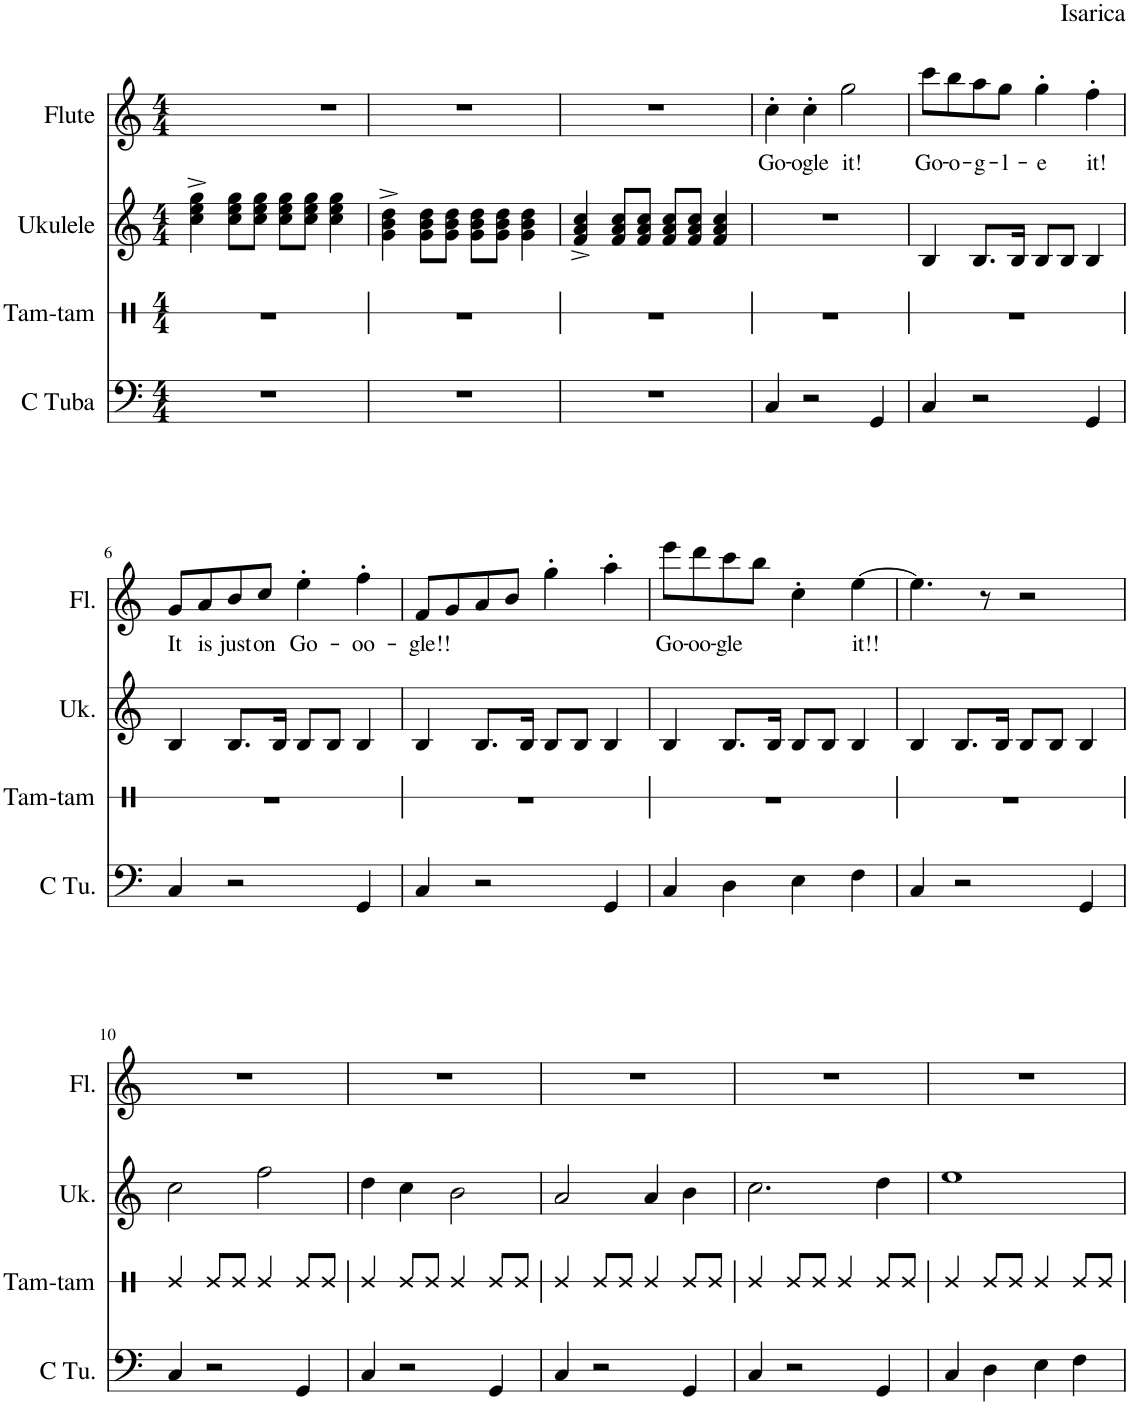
**kern	**kern	**kern	**kern	**text
*part4	*part3	*part2	*part1	*part1
*staff4	*staff3	*staff2	*staff1	*staff1
*I"C Tuba	*I"Tam-tam	*I"Ukulele	*I"Flute	*
*I'C Tu.	*I'Tam-tam	*I'Uk.	*I'Fl.	*
*	*stria1	*	*	*
*clefF4	*clefX	*clefG2	*clefG2	*
*k[]	*k[]	*k[]	*k[]	*
*M4/4	*M4/4	*M4/4	*M4/4	*
=1	=1	=1	=1	=1
1r	1r	4cc\^ 4ee\^ 4gg\^	1r	.
.	.	8cc\ 8ee\ 8gg\L	.	.
.	.	8cc\ 8ee\ 8gg\J	.	.
.	.	8cc\ 8ee\ 8gg\L	.	.
.	.	8cc\ 8ee\ 8gg\J	.	.
.	.	4cc\ 4ee\ 4gg\	.	.
=2	=2	=2	=2	=2
1r	1r	4g\^ 4b\^ 4dd\^	1r	.
.	.	8g\ 8b\ 8dd\L	.	.
.	.	8g\ 8b\ 8dd\J	.	.
.	.	8g\ 8b\ 8dd\L	.	.
.	.	8g\ 8b\ 8dd\J	.	.
.	.	4g\ 4b\ 4dd\	.	.
=3	=3	=3	=3	=3
1r	1r	4f/^ 4a/^ 4cc/^	1r	.
.	.	8f/ 8a/ 8cc/L	.	.
.	.	8f/ 8a/ 8cc/J	.	.
.	.	8f/ 8a/ 8cc/L	.	.
.	.	8f/ 8a/ 8cc/J	.	.
.	.	4f/ 4a/ 4cc/	.	.
=4	=4	=4	=4	=4
!	!	!	!	!LO:LY:b
4C/	1r	1r	4cc'\	Go-
!	!	!	!	!LO:LY:b
2r	.	.	4cc'\	-ogle
!	!	!	!	!LO:LY:b
.	.	.	2gg\	it!
4GG/	.	.	.	.
=5	=5	=5	=5	=5
!	!	!	!	!LO:LY:b
4C/	1r	4B/	8ccc\L	Go-
!	!	!	!	!LO:LY:b
.	.	.	8bb\	-o-
!	!	!	!	!LO:LY:b
2r	.	8.B/L	8aa\	-g-
!	!	!	!	!LO:LY:b
.	.	.	8gg\J	-l-
.	.	16B/Jk	.	.
!	!	!	!	!LO:LY:b
.	.	8B/L	4gg'\	-e
.	.	8B/J	.	.
!	!	!	!	!LO:LY:b
4GG/	.	4B/	4ff'\	it!
!!LO:LB:g=z
=6	=6	=6	=6	=6
!	!	!	!	!LO:LY:b
4C/	1r	4B/	8g/L	It
!	!	!	!	!LO:LY:b
.	.	.	8a/	is
!	!	!	!	!LO:LY:b
2r	.	8.B/L	8b/	just
!	!	!	!	!LO:LY:b
.	.	.	8cc/J	on
.	.	16B/Jk	.	.
!	!	!	!	!LO:LY:b
.	.	8B/L	4ee'\	Go-
.	.	8B/J	.	.
!	!	!	!	!LO:LY:b
4GG/	.	4B/	4ff'\	-oo-
=7	=7	=7	=7	=7
!	!	!	!	!LO:LY:b
4C/	1r	4B/	8f/L	-gle!!
.	.	.	8g/	.
2r	.	8.B/L	8a/	.
.	.	.	8b/J	.
.	.	16B/Jk	.	.
.	.	8B/L	4gg'\	.
.	.	8B/J	.	.
4GG/	.	4B/	4aa'\	.
=8	=8	=8	=8	=8
!	!	!	!	!LO:LY:b
4C/	1r	4B/	8eee\L	Go-
!	!	!	!	!LO:LY:b
.	.	.	8ddd\	-oo-
!	!	!	!	!LO:LY:b
4D\	.	8.B/L	8ccc\	-gle
.	.	.	8bb\J	.
.	.	16B/Jk	.	.
4E\	.	8B/L	4cc'\	.
.	.	8B/J	.	.
!	!	!	!	!LO:LY:b
4F\	.	4B/	[4ee\	it!!
=9	=9	=9	=9	=9
4C/	1r	4B/	4.ee\]	.
2r	.	8.B/L	.	.
.	.	.	8r	.
.	.	16B/Jk	.	.
.	.	8B/L	2r	.
.	.	8B/J	.	.
4GG/	.	4B/	.	.
!!LO:LB:g=z
=10	=10	=10	=10	=10
4C/	4Re/	2cc\	1r	.
2r	8Re/L	.	.	.
.	8Re/J	.	.	.
.	4Re/	2ff\	.	.
4GG/	8Re/L	.	.	.
.	8Re/J	.	.	.
=11	=11	=11	=11	=11
4C/	4Re/	4dd\	1r	.
2r	8Re/L	4cc\	.	.
.	8Re/J	.	.	.
.	4Re/	2b\	.	.
4GG/	8Re/L	.	.	.
.	8Re/J	.	.	.
=12	=12	=12	=12	=12
4C/	4Re/	2a/	1r	.
2r	8Re/L	.	.	.
.	8Re/J	.	.	.
.	4Re/	4a/	.	.
4GG/	8Re/L	4b\	.	.
.	8Re/J	.	.	.
=13	=13	=13	=13	=13
4C/	4Re/	2.cc\	1r	.
2r	8Re/L	.	.	.
.	8Re/J	.	.	.
.	4Re/	.	.	.
4GG/	8Re/L	4dd\	.	.
.	8Re/J	.	.	.
=14	=14	=14	=14	=14
4C/	4Re/	1ee	1r	.
4D\	8Re/L	.	.	.
.	8Re/J	.	.	.
4E\	4Re/	.	.	.
4F\	8Re/L	.	.	.
.	8Re/J	.	.	.
=	=	=	=	=
*-	*-	*-	*-	*-
